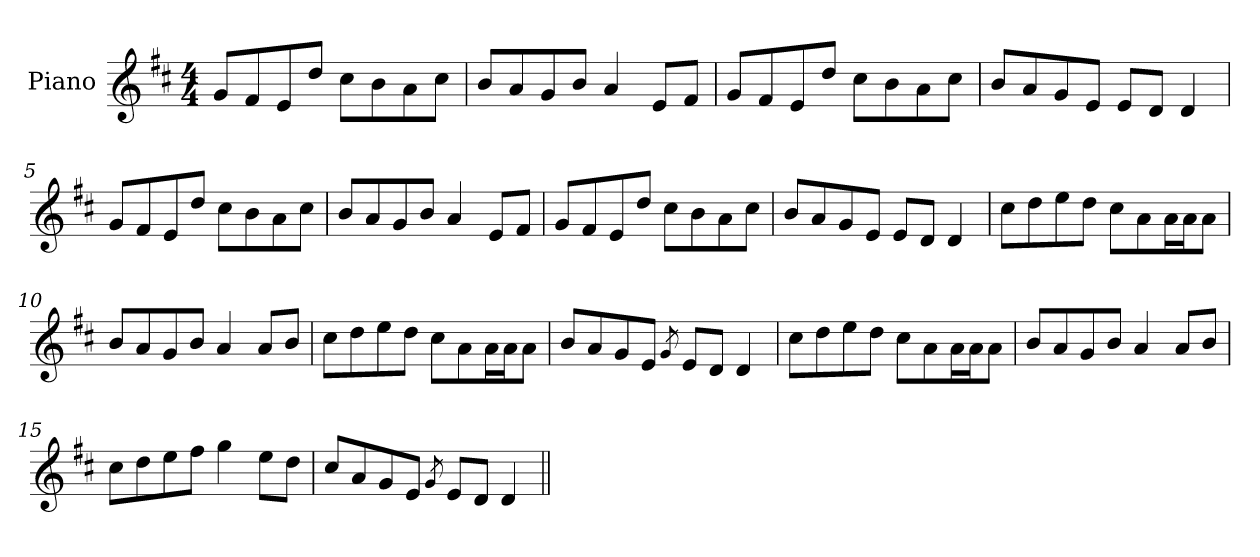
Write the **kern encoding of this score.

**kern
*part1
*staff1
*I"Piano
*I'Pno
*clefG2
*k[f#c#]
*D:
*M4/4
=1
8g/L
8f#/
8e/
8dd/J
8cc#\L
8b\
8a\
8cc#\J
=2
8b/L
8a/
8g/
8b/J
4a/
8e/L
8f#/J
=3
8g/L
8f#/
8e/
8dd/J
8cc#\L
8b\
8a\
8cc#\J
=4
8b/L
8a/
8g/
8e/J
8e/L
8d/J
4d/
=5
8g/L
8f#/
8e/
8dd/J
8cc#\L
8b\
8a\
8cc#\J
=6
8b/L
8a/
8g/
8b/J
4a/
8e/L
8f#/J
=7
8g/L
8f#/
8e/
8dd/J
8cc#\L
8b\
8a\
8cc#\J
=8
8b/L
8a/
8g/
8e/J
8e/L
8d/J
4d/
=9
8cc#\L
8dd\
8ee\
8dd\J
8cc#\L
8a\
16a\L
16a\J
8a\J
=10
8b/L
8a/
8g/
8b/J
4a/
8a/L
8b/J
=11
8cc#\L
8dd\
8ee\
8dd\J
8cc#\L
8a\
16a\L
16a\J
8a\J
=12
8b/L
8a/
8g/
8e/J
8qg/
8e/L
8d/J
4d/
=13
8cc#\L
8dd\
8ee\
8dd\J
8cc#\L
8a\
16a\L
16a\J
8a\J
=14
8b/L
8a/
8g/
8b/J
4a/
8a/L
8b/J
=15
8cc#\L
8dd\
8ee\
8ff#\J
4gg\
8ee\L
8dd\J
=16
8cc#/L
8a/
8g/
8e/J
8qg/
8e/L
8d/J
4d/
=||
*-
